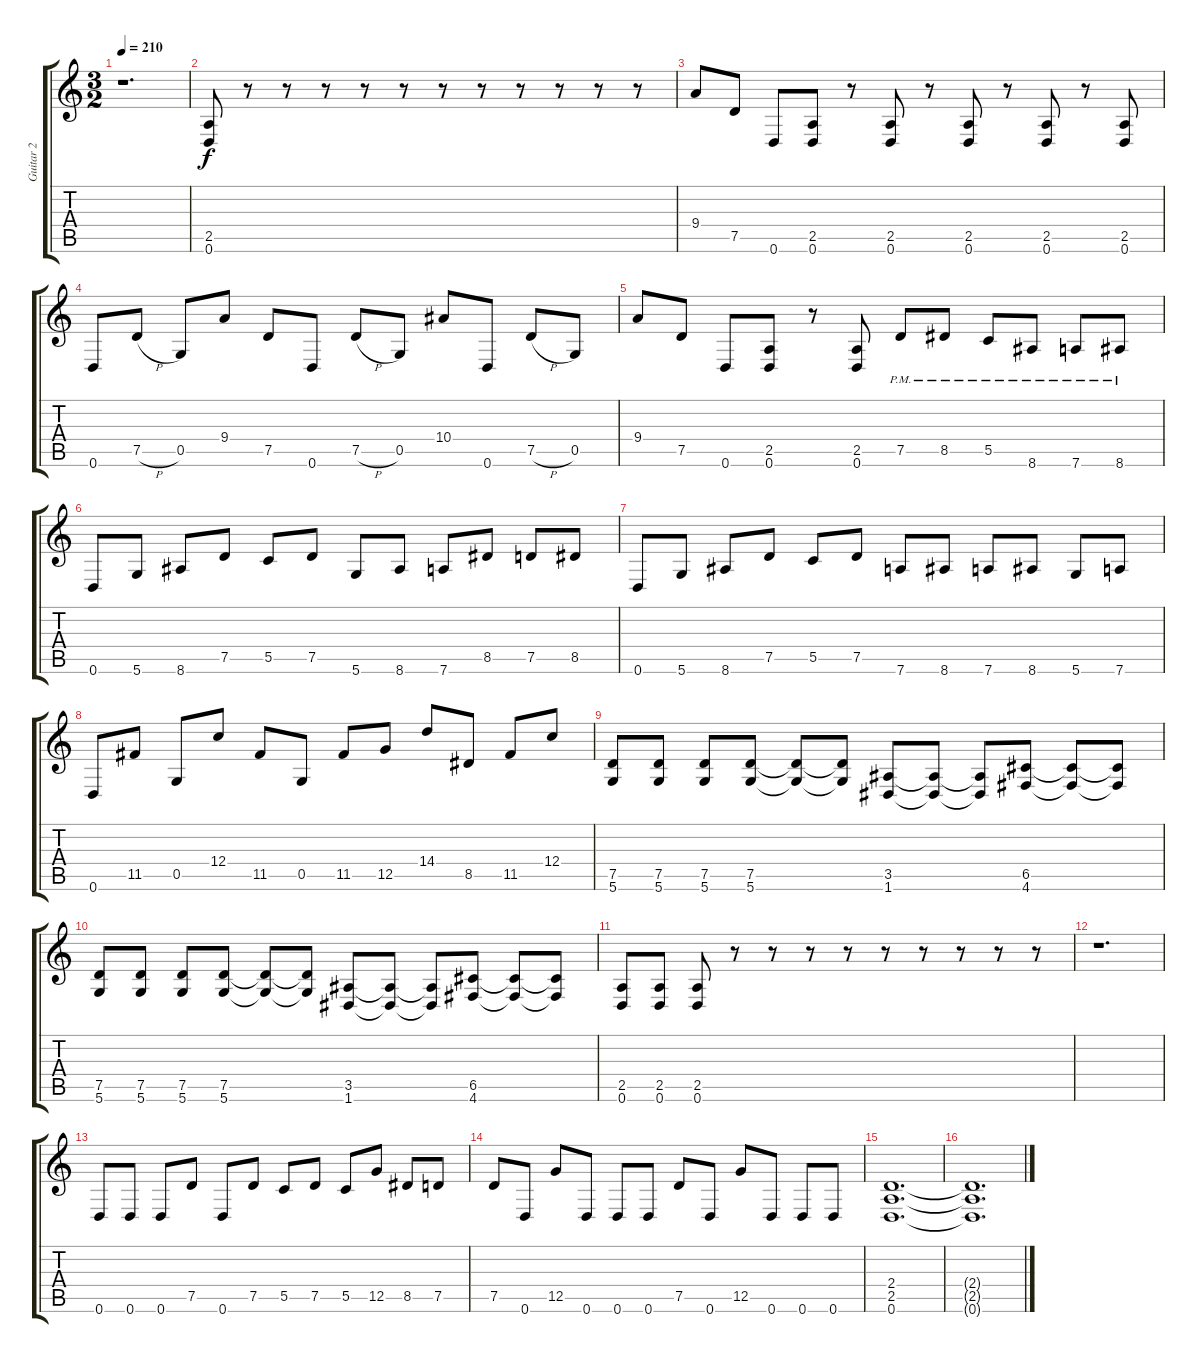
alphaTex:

\track ("Guitar 2" "Guitar 2") {instrument distortionguitar}
\staff {score tabs}
\tuning (D4 A3 F3 C3 G2 D2) {hide}
\ts (3 2)
\tempo 210
\clef g2
\ks c
r.1{d dy f} |
(2.5 0.6).8 r.8 r.8 r.8 r.8 r.8 r.8 r.8 r.8 r.8 r.8 r.8 |
9.4.8 7.5.8 0.6.8 (2.5 0.6).8 r.8 (2.5 0.6).8 r.8 (2.5 0.6).8 r.8 (2.5 0.6).8 r.8 (2.5 0.6).8 |
0.6.8 7.5{h}.8 0.5.8 9.4.8 7.5.8 0.6.8 7.5{h}.8 0.5.8 10.4.8 0.6.8 7.5{h}.8 0.5.8 |
9.4.8 7.5.8 0.6.8 (2.5 0.6).8 r.8 (2.5 0.6).8 7.5{pm}.8 8.5{pm}.8 5.5{pm}.8 8.6{pm}.8 7.6{pm}.8 8.6{pm}.8 |
0.6.8 5.6.8 8.6.8 7.5.8 5.5.8 7.5.8 5.6.8 8.6.8 7.6.8 8.5.8 7.5.8 8.5.8 |
0.6.8 5.6.8 8.6.8 7.5.8 5.5.8 7.5.8 7.6.8 8.6.8 7.6.8 8.6.8 5.6.8 7.6.8 |
0.6.8 11.5.8 0.5.8 12.4.8 11.5.8 0.5.8 11.5.8 12.5.8 14.4.8 8.5.8 11.5.8 12.4.8 |
(7.5 5.6).8 (7.5 5.6).8 (7.5 5.6).8 (7.5 5.6).8 (7.5{t} 5.6{t}).8 (7.5{t} 5.6{t}).8 (3.5 1.6).8 (3.5{t} 1.6{t}).8 (3.5{t} 1.6{t}).8 (6.5 4.6).8 (6.5{t} 4.6{t}).8 (6.5{t} 4.6{t}).8 |
(7.5 5.6).8 (7.5 5.6).8 (7.5 5.6).8 (7.5 5.6).8 (7.5{t} 5.6{t}).8 (7.5{t} 5.6{t}).8 (3.5 1.6).8 (3.5{t} 1.6{t}).8 (3.5{t} 1.6{t}).8 (6.5 4.6).8 (6.5{t} 4.6{t}).8 (6.5{t} 4.6{t}).8 |
(2.5 0.6).8 (2.5 0.6).8 (2.5 0.6).8 r.8 r.8 r.8 r.8 r.8 r.8 r.8 r.8 r.8 |
r.1{d} |
0.6.8 0.6.8 0.6.8 7.5.8 0.6.8 7.5.8 5.5.8 7.5.8 5.5.8 12.5.8 8.5.8 7.5.8 |
7.5.8 0.6.8 12.5.8 0.6.8 0.6.8 0.6.8 7.5.8 0.6.8 12.5.8 0.6.8 0.6.8 0.6.8 |
(2.4 2.5 0.6).1{d} |
(2.4{t} 2.5{t} 0.6{t}).1{d}
